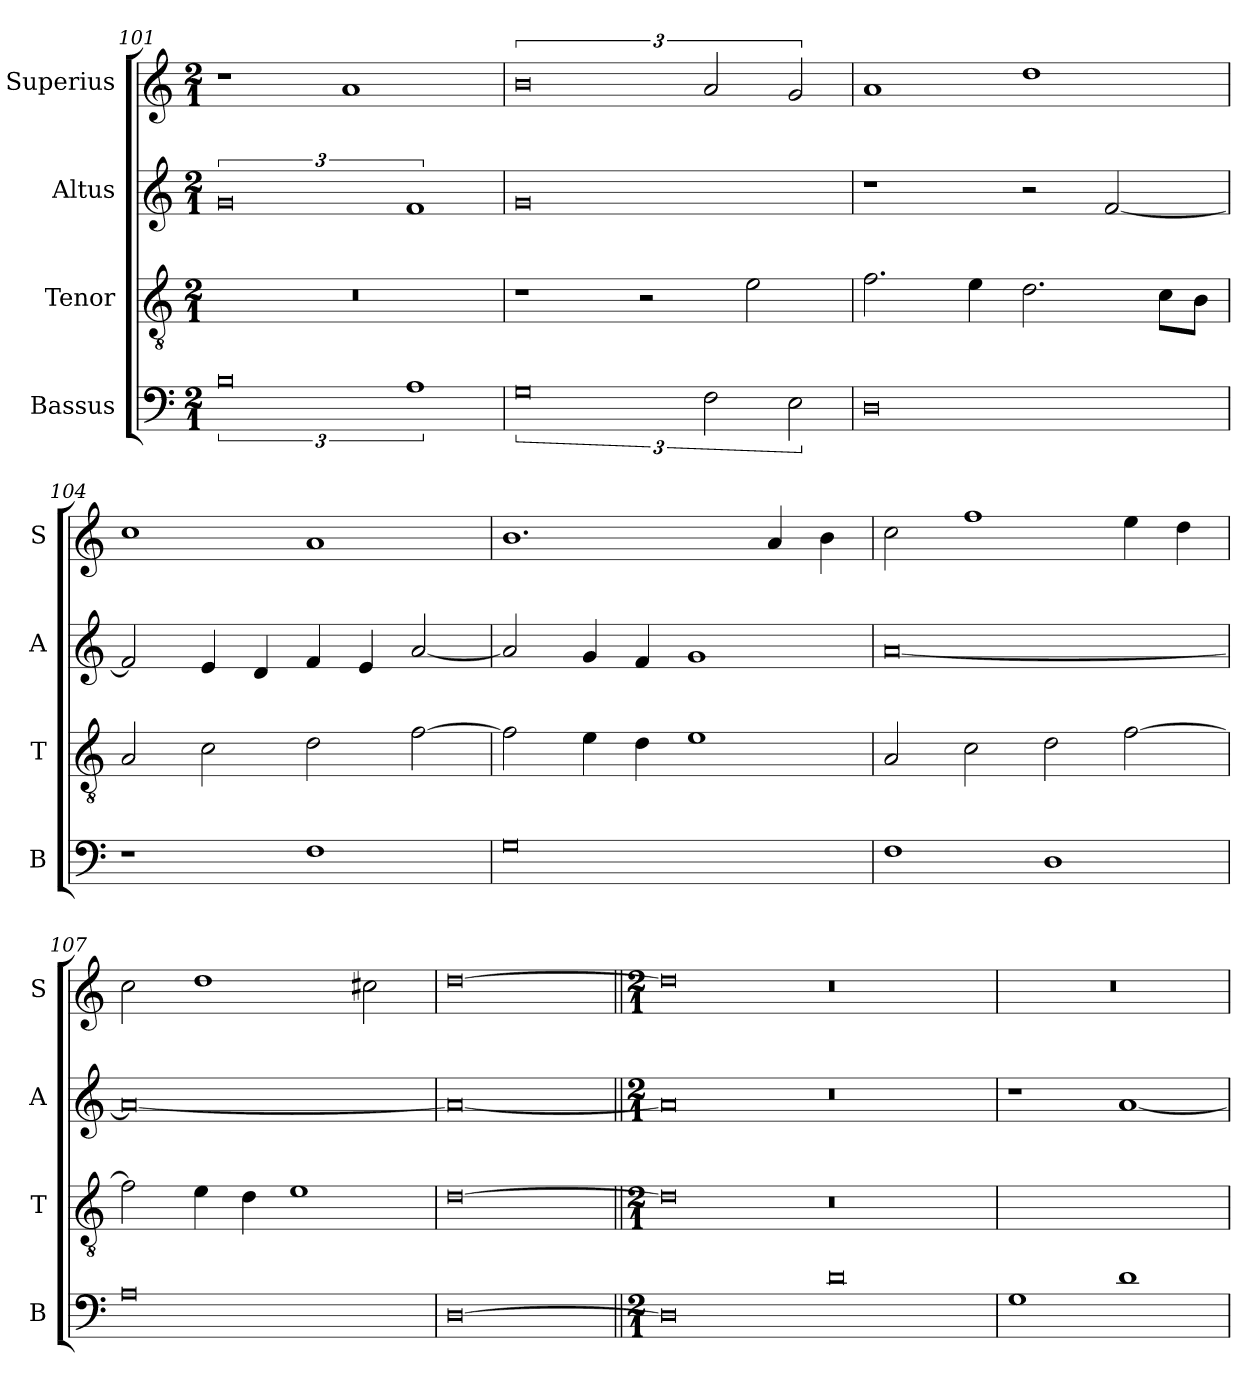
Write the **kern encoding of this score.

**kern	**kern	**kern	**kern
*part4	*part3	*part2	*part1
*staff4	*staff3	*staff2	*staff1
*I"Bassus	*I"Tenor	*I"Altus	*I"Superius
*I'B	*I'T	*I'A	*I'S
*clefF4	*clefGv2	*clefG2	*clefG2
*k[]	*k[]	*k[]	*k[]
*C:	*C:	*C:	*C:
*M2/1	*M2/1	*M2/1	*M2/1
=101	=101	=101	=101
3%4B	0r	3%4g	1r
.	.	.	1a
3%2A	.	3%2f	.
=102	=102	=102	=102
3%4G	1r	0g	3%4b
.	2r	.	.
3F	.	.	3a
.	2e	.	.
3E	.	.	3g
=103	=103	=103	=103
0D	2.f	1r	1a
.	4e	.	.
.	2.d	2r	1dd
.	.	[2f	.
.	8cL	.	.
.	8BJ	.	.
=104	=104	=104	=104
1r	2A	2f]	1cc
.	2c	4e	.
.	.	4d	.
1F	2d	4f	1a
.	.	4e	.
.	[2f	[2a	.
=105	=105	=105	=105
0G	2f]	2a]	1.b
.	4e	4g	.
.	4d	4f	.
.	1e	1g	.
.	.	.	4a
.	.	.	4b
=106	=106	=106	=106
1F	2A	[0a	2cc
.	2c	.	1ff
1D	2d	.	.
.	[2f	.	4ee
.	.	.	4dd
=107	=107	=107	=107
0A	2f]	0a_	2cc
.	4e	.	1dd
.	4d	.	.
.	1e	.	.
.	.	.	2cc#X
=108	=108	=108	=108
[0D	[0d	0a_	[0dd
=109||	=109||	=109||	=109||
*M2/1	*M2/1	*M2/1	*M2/1
0D]	0d]	0a]	0dd]
0d	0r	0r	0r
=110	=110	=110	=110
1G	0ryy	1r	0r
1d	.	[1a	.
=	=	=	=
*-	*-	*-	*-
